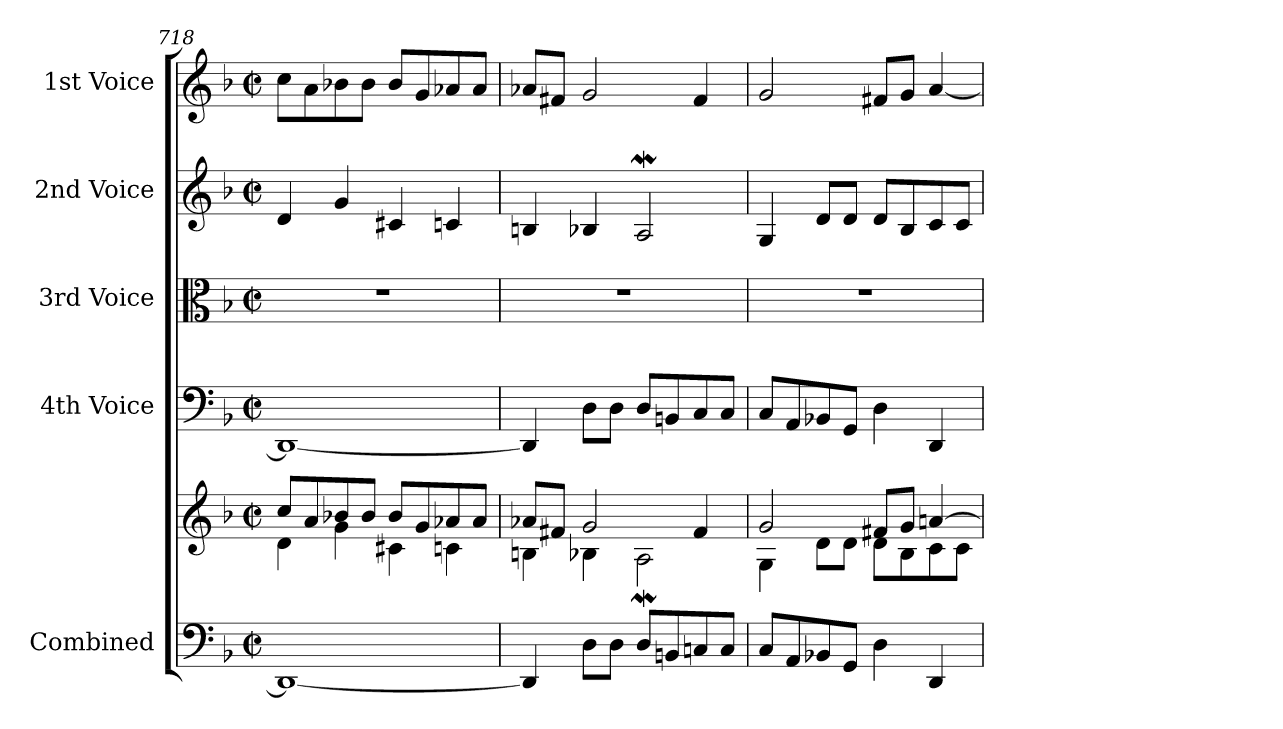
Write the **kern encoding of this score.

**kern	**kern	**kern	**kern	**kern	**kern
*part5	*part5	*part4	*part3	*part2	*part1
*staff6	*staff5	*staff4	*staff3	*staff2	*staff1
*I"Combined	*	*I"4th Voice	*I"3rd Voice	*I"2nd Voice	*I"1st Voice
*clefF4	*clefG2	*clefF4	*clefC3	*clefG2	*clefG2
*k[b-]	*k[b-]	*k[b-]	*k[b-]	*k[b-]	*k[b-]
*M2/2	*M2/2	*M2/2	*M2/2	*M2/2	*M2/2
*met(c|)	*met(c|)	*met(c|)	*met(c|)	*met(c|)	*met(c|)
=718	=718	=718	=718	=718	=718
*	*^	*	*	*	*
1DD_	8cc/L	4d\	1DD_	1r	4d/	8cc\L
.	8a/	.	.	.	.	8a\
.	8b-X/	4g\	.	.	4g/	8b-X\
.	8b-/J	.	.	.	.	8b-\J
.	8b-/L	4c#X\	.	.	4c#X/	8b-/L
.	8g/	.	.	.	.	8g/
.	8a-X/	4cn\	.	.	4cn/	8a-X/
.	8a-/J	.	.	.	.	8a-/J
=719	=719	=719	=719	=719	=719	=719
4DD/]	8a-X/L	4Bn\	4DD/]	1r	4Bn/	8a-X/L
.	8f#X/J	.	.	.	.	8f#X/J
8D\L	2g/	4B-X\	8D\L	.	4B-X/	2g/
8D\J	.	.	8D\J	.	.	.
8D/L	.	2AW\	8D/L	.	2AW/	.
8BBn/	.	.	8BBn/	.	.	.
8Cn/	4f#/	.	8C/	.	.	4f#/
8C/J	.	.	8C/J	.	.	.
=720	=720	=720	=720	=720	=720	=720
8C/L	2g/	4G\	8C/L	1r	4G/	2g/
8AA/	.	.	8AA/	.	.	.
8BB-X/	.	8d\L	8BB-X/	.	8d/L	.
8GG/J	.	8d\J	8GG/J	.	8d/J	.
4D\	8f#X/L	8d\L	4D\	.	8d/L	8f#X/L
.	8g/J	8B-\	.	.	8B-/	8g/J
4DD/	[4an/	8c\	4DD/	.	8c/	[4a/
.	.	8c\J	.	.	8c/J	.
*	*v	*v	*	*	*	*
=	=	=	=	=	=
*-	*-	*-	*-	*-	*-
